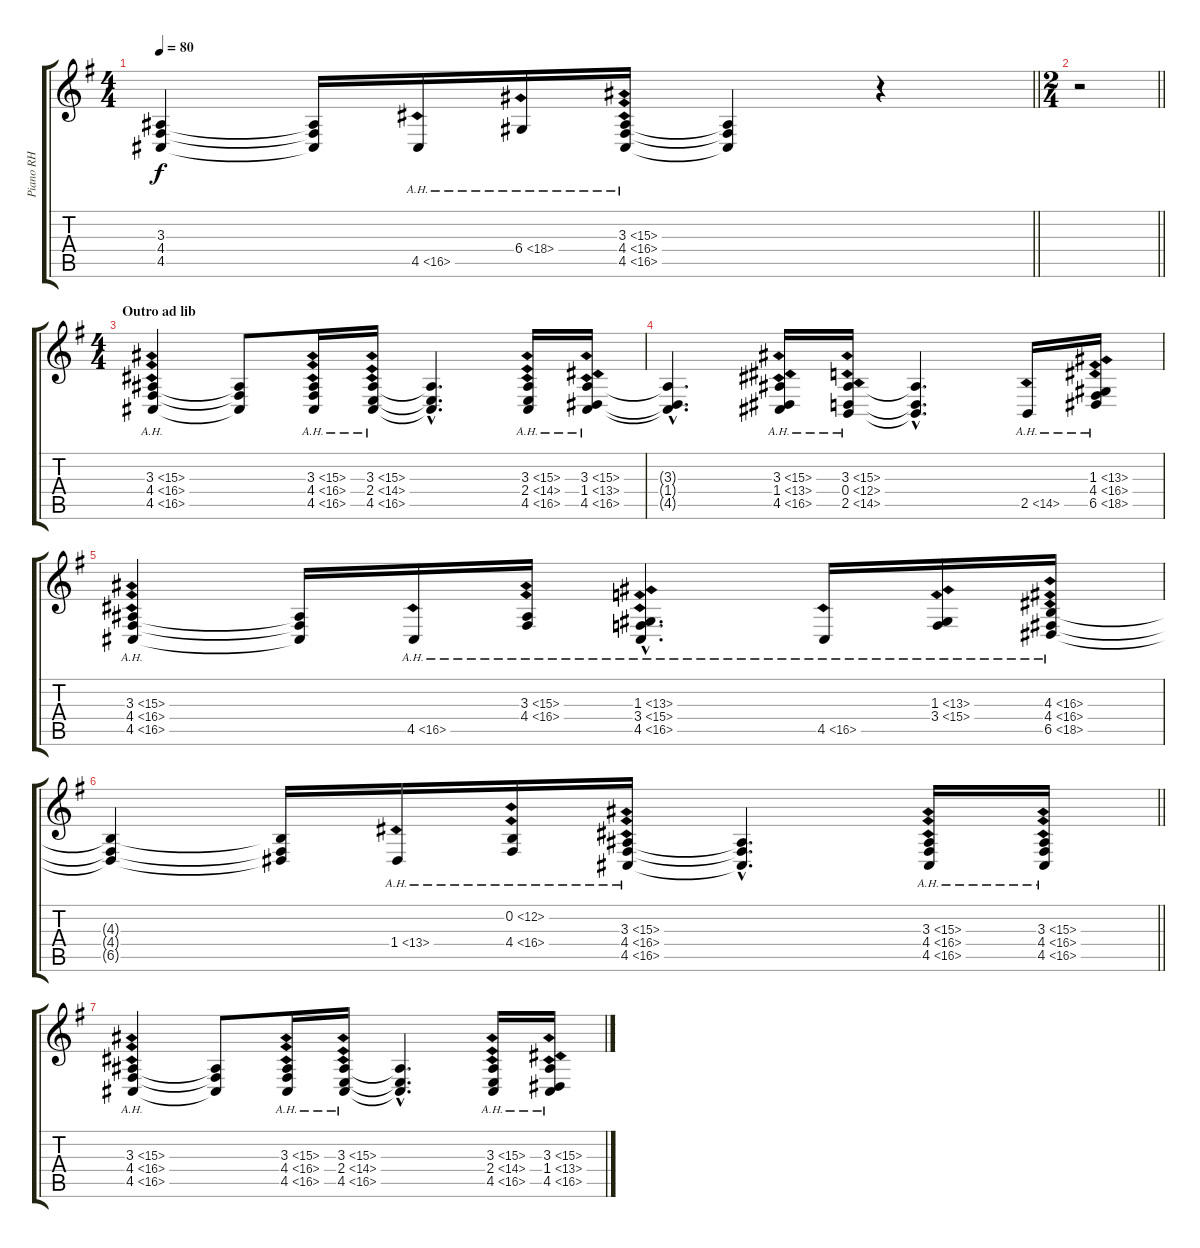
\track ("Piano RH" "Piano RH") {instrument acousticgrandpiano}
\staff {score tabs}
\tuning (E4 B3 G3 D3 A2 E2) {hide}
\ts (4 4)
\tempo 80
\clef g2
\barLineRight lightlight
\ks g
(3.3{t} 4.4{t} 4.5{t}).4{dy f} (3.3{t} 4.4{t} 4.5{t}).16 4.5{ah 12}.16 6.4{ah 12}.16 (3.3{ah 12} 4.4{ah 12} 4.5{ah 12}).16 (3.3{t} 4.4{t} 4.5{t}).4 r.4 |
\ts (2 4)
\barLineRight lightlight
r.2 |
\ts (4 4)
\section ("" "Outro ad lib")
(3.3{ah 12} 4.4{ah 12} 4.5{ah 12}).4 (3.3{t} 4.4{t} 4.5{t}).8 (3.3{ah 12} 4.4{ah 12} 4.5{ah 12}).16 (3.3{ah 12} 2.4{ah 12} 4.5{ah 12}).16 (3.3{hac t} 2.4{hac t} 4.5{hac t}).4{d} (3.3{ah 12} 2.4{ah 12} 4.5{ah 12}).16 (3.3{ah 12} 1.4{ah 12} 4.5{ah 12}).16 |
(3.3{hac t} 1.4{hac t} 4.5{hac t}).4{d} (3.3{ah 12} 1.4{ah 12} 4.5{ah 12}).16 (3.3{ah 12} 0.4{ah 12} 2.5{ah 12}).16 (3.3{hac t} 0.4{hac t} 2.5{hac t}).4{d} 2.5{ah 12}.16 (1.3{ah 12} 4.4{ah 12} 6.5{ah 12}).16 |
(3.3{ah 12} 4.4{ah 12} 4.5{ah 12}).4 (3.3{t} 4.4{t} 4.5{t}).16 4.5{ah 12}.16 (3.3{ah 12} 4.4{ah 12}).16 (1.3{ah 12 hac} 3.4{ah 12 hac} 4.5{ah 12 hac}).4{d} 4.5{ah 12}.16 (1.3{ah 12} 3.4{ah 12}).16 (4.3{ah 12} 4.4{ah 12} 6.5{ah 12}).16 |
\barLineRight lightlight
(4.3{t} 4.4{t} 6.5{t}).4 (4.3{t} 4.4{t} 6.5{t}).16 1.4{ah 12}.16 (0.2{ah 12} 4.4{ah 12}).16 (3.3{ah 12} 4.4{ah 12} 4.5{ah 12}).16 (3.3{hac t} 4.4{hac t} 4.5{hac t}).4{d} (3.3{ah 12} 4.4{ah 12} 4.5{ah 12}).16 (3.3{ah 12} 4.4{ah 12} 4.5{ah 12}).16 |
(3.3{ah 12} 4.4{ah 12} 4.5{ah 12}).4 (3.3{t} 4.4{t} 4.5{t}).8 (3.3{ah 12} 4.4{ah 12} 4.5{ah 12}).16 (3.3{ah 12} 2.4{ah 12} 4.5{ah 12}).16 (3.3{hac t} 2.4{hac t} 4.5{hac t}).4{d} (3.3{ah 12} 2.4{ah 12} 4.5{ah 12}).16 (3.3{ah 12} 1.4{ah 12} 4.5{ah 12}).16
